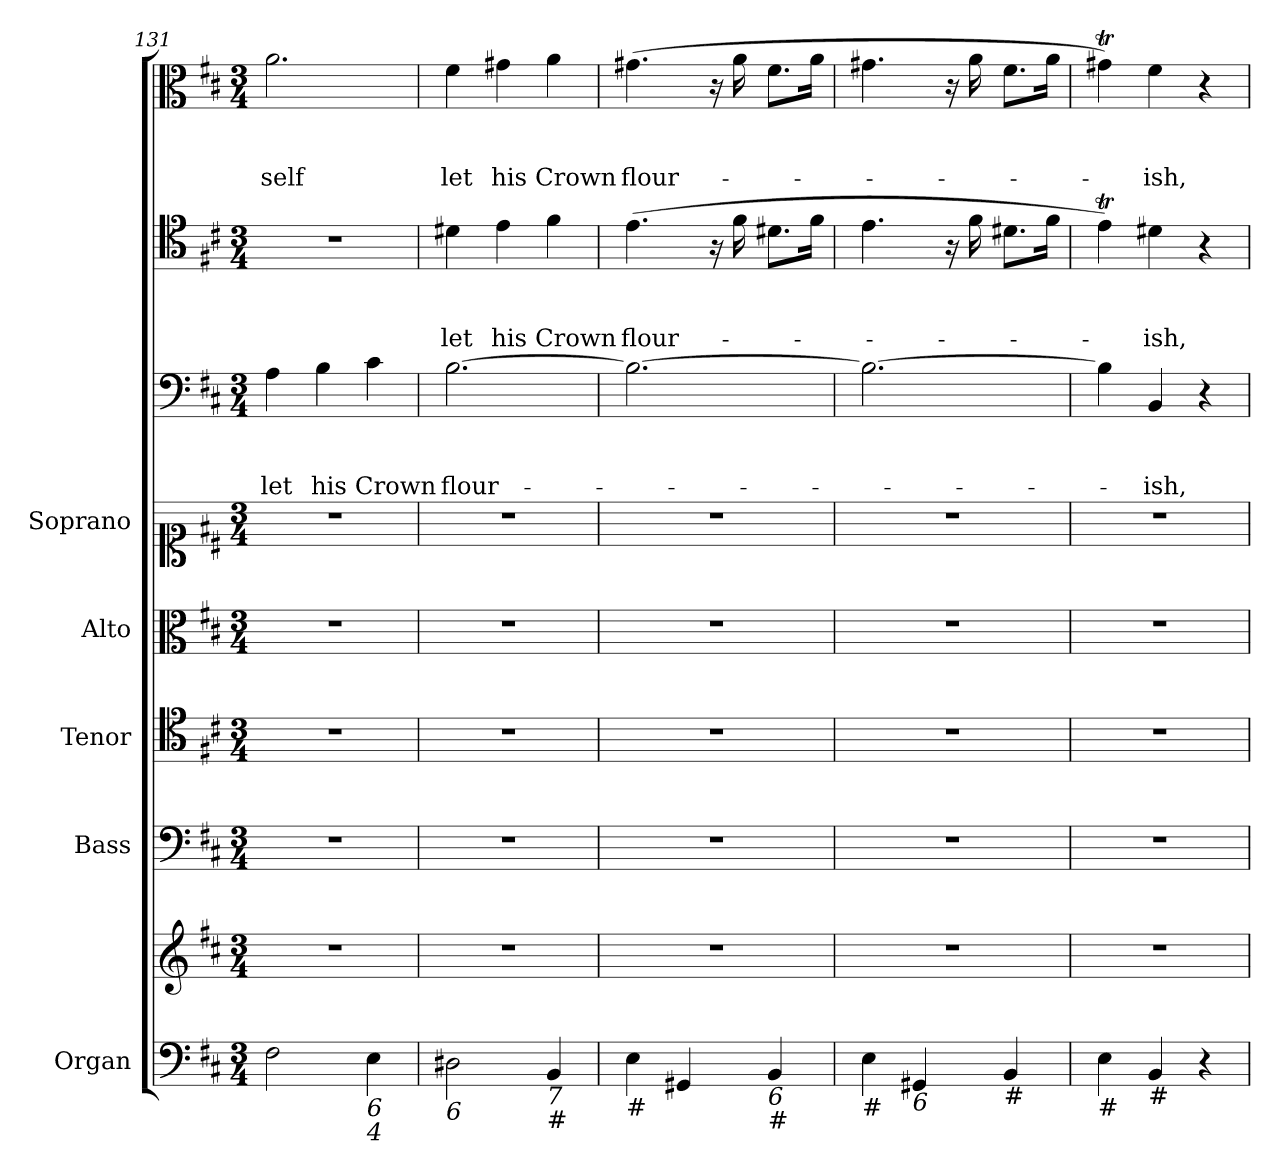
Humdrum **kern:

**kern	**kern	**kern	**kern	**kern	**kern	**kern	**text	**text	**text	**kern	**text	**text	**text	**kern	**text	**text	**text
*part8	*part8	*part7	*part6	*part5	*part4	*part3	*part3	*part3	*part3	*part2	*part2	*part2	*part2	*part1	*part1	*part1	*part1
*staff9	*staff8	*staff7	*staff6	*staff5	*staff4	*staff3	*staff3	*staff3	*staff3	*staff2	*staff2	*staff2	*staff2	*staff1	*staff1	*staff1	*staff1
*I"Organ	*	*I"Bass	*I"Tenor	*I"Alto	*I"Soprano	*	*	*	*	*	*	*	*	*	*	*	*
*I'Org.	*	*I'B	*I'T	*I'A	*I'S	*	*	*	*	*	*	*	*	*	*	*	*
*clefF4	*clefG2	*clefF4	*clefC4	*clefC3	*clefC1	*clefF4	*	*	*	*clefC4	*	*	*	*clefC3	*	*	*
*k[f#c#]	*k[f#c#]	*k[f#c#]	*k[f#c#]	*k[f#c#]	*k[f#c#]	*k[f#c#]	*	*	*	*k[f#c#]	*	*	*	*k[f#c#]	*	*	*
*D:	*D:	*D:	*D:	*D:	*D:	*D:	*	*	*	*D:	*	*	*	*D:	*	*	*
*M3/4	*M3/4	*M3/4	*M3/4	*M3/4	*M3/4	*M3/4	*	*	*	*M3/4	*	*	*	*M3/4	*	*	*
=131	=131	=131	=131	=131	=131	=131	=131	=131	=131	=131	=131	=131	=131	=131	=131	=131	=131
!	!	!	!	!	!	!	!	!	!LO:LY:b	!	!	!	!	!	!	!	!LO:LY:b
2F#\	2.r	2.r	2.r	2.r	2.r	4A\	.	.	let	2.r	.	.	.	2.a\	.	.	-self
!	!	!	!	!	!	!	!	!	!LO:LY:b	!	!	!	!	!	!	!	!
.	.	.	.	.	.	4B\	.	.	his	.	.	.	.	.	.	.	.
!LO:TX:b:i:t=6	!	!	!	!	!	!	!	!	!	!	!	!	!	!	!	!	!
!LO:TX:b:i:t=4	!	!	!	!	!	!	!	!	!	!	!	!	!	!	!	!	!
!	!	!	!	!	!	!	!	!	!LO:LY:b	!	!	!	!	!	!	!	!
4E\	.	.	.	.	.	4c#\	.	.	Crown	.	.	.	.	.	.	.	.
=132	=132	=132	=132	=132	=132	=132	=132	=132	=132	=132	=132	=132	=132	=132	=132	=132	=132
!LO:TX:b:i:t=6	!	!	!	!	!	!	!	!	!	!	!	!	!	!	!	!	!
!	!	!	!	!	!	!	!	!	!LO:LY:b	!	!	!	!LO:LY:b	!	!	!	!LO:LY:b
2D#X\	2.r	2.r	2.r	2.r	2.r	[2.B\	.	.	flour-	4d#X\	.	.	let	4f#\	.	.	let
!	!	!	!	!	!	!	!	!	!	!	!	!	!LO:LY:b	!	!	!	!LO:LY:b
.	.	.	.	.	.	.	.	.	.	4e\	.	.	his	4g#X\	.	.	his
!LO:TX:b:i:t=7	!	!	!	!	!	!	!	!	!	!	!	!	!	!	!	!	!
!LO:TX:b:t=#	!	!	!	!	!	!	!	!	!	!	!	!	!	!	!	!	!
!	!	!	!	!	!	!	!	!	!	!	!	!	!LO:LY:b	!	!	!	!LO:LY:b
4BB/	.	.	.	.	.	.	.	.	.	4f#\	.	.	Crown	4a\	.	.	Crown
=133	=133	=133	=133	=133	=133	=133	=133	=133	=133	=133	=133	=133	=133	=133	=133	=133	=133
!LO:TX:b:t=#	!	!	!	!	!	!	!	!	!	!	!	!	!	!	!	!	!
!	!	!	!	!	!	!	!	!	!	!	!	!	!LO:LY:b	!	!	!	!LO:LY:b
4E\	2.r	2.r	2.r	2.r	2.r	2.B\_	.	.	.	(>4.e\	.	.	flour-	(>4.g#X\	.	.	flour-
4GG#X/	.	.	.	.	.	.	.	.	.	.	.	.	.	.	.	.	.
.	.	.	.	.	.	.	.	.	.	16r	.	.	.	16r	.	.	.
.	.	.	.	.	.	.	.	.	.	16f#\	.	.	.	16a\	.	.	.
!LO:TX:b:i:t=6	!	!	!	!	!	!	!	!	!	!	!	!	!	!	!	!	!
!LO:TX:b:t=#	!	!	!	!	!	!	!	!	!	!	!	!	!	!	!	!	!
4BB/	.	.	.	.	.	.	.	.	.	8.d#X\L	.	.	.	8.f#\L	.	.	.
.	.	.	.	.	.	.	.	.	.	16f#\Jk	.	.	.	16a\Jk	.	.	.
!!LO:PB:g=z
=134	=134	=134	=134	=134	=134	=134	=134	=134	=134	=134	=134	=134	=134	=134	=134	=134	=134
!LO:TX:b:t=#	!	!	!	!	!	!	!	!	!	!	!	!	!	!	!	!	!
4E\	2.r	2.r	2.r	2.r	2.r	2.B\_	.	.	.	4.e\	.	.	.	4.g#X\	.	.	.
!LO:TX:b:i:t=6	!	!	!	!	!	!	!	!	!	!	!	!	!	!	!	!	!
4GG#X/	.	.	.	.	.	.	.	.	.	.	.	.	.	.	.	.	.
.	.	.	.	.	.	.	.	.	.	16r	.	.	.	16r	.	.	.
.	.	.	.	.	.	.	.	.	.	16f#\	.	.	.	16a\	.	.	.
!LO:TX:b:t=#	!	!	!	!	!	!	!	!	!	!	!	!	!	!	!	!	!
4BB/	.	.	.	.	.	.	.	.	.	8.d#X\L	.	.	.	8.f#\L	.	.	.
.	.	.	.	.	.	.	.	.	.	16f#\Jk	.	.	.	16a\Jk	.	.	.
=135	=135	=135	=135	=135	=135	=135	=135	=135	=135	=135	=135	=135	=135	=135	=135	=135	=135
!LO:TX:b:t=#	!	!	!	!	!	!	!	!	!	!	!	!	!	!	!	!	!
4E\	2.r	2.r	2.r	2.r	2.r	4B\]	.	.	.	4eT\)	.	.	.	4g#Xt\)	.	.	.
!LO:TX:b:t=#	!	!	!	!	!	!	!	!	!	!	!	!	!	!	!	!	!
!	!	!	!	!	!	!	!	!	!LO:LY:b	!	!	!	!LO:LY:b	!	!	!	!LO:LY:b
4BB/	.	.	.	.	.	4BB/	.	.	-ish,	4d#X\	.	.	-ish,	4f#\	.	.	-ish,
4r	.	.	.	.	.	4r	.	.	.	4r	.	.	.	4r	.	.	.
=	=	=	=	=	=	=	=	=	=	=	=	=	=	=	=	=	=
*-	*-	*-	*-	*-	*-	*-	*-	*-	*-	*-	*-	*-	*-	*-	*-	*-	*-
